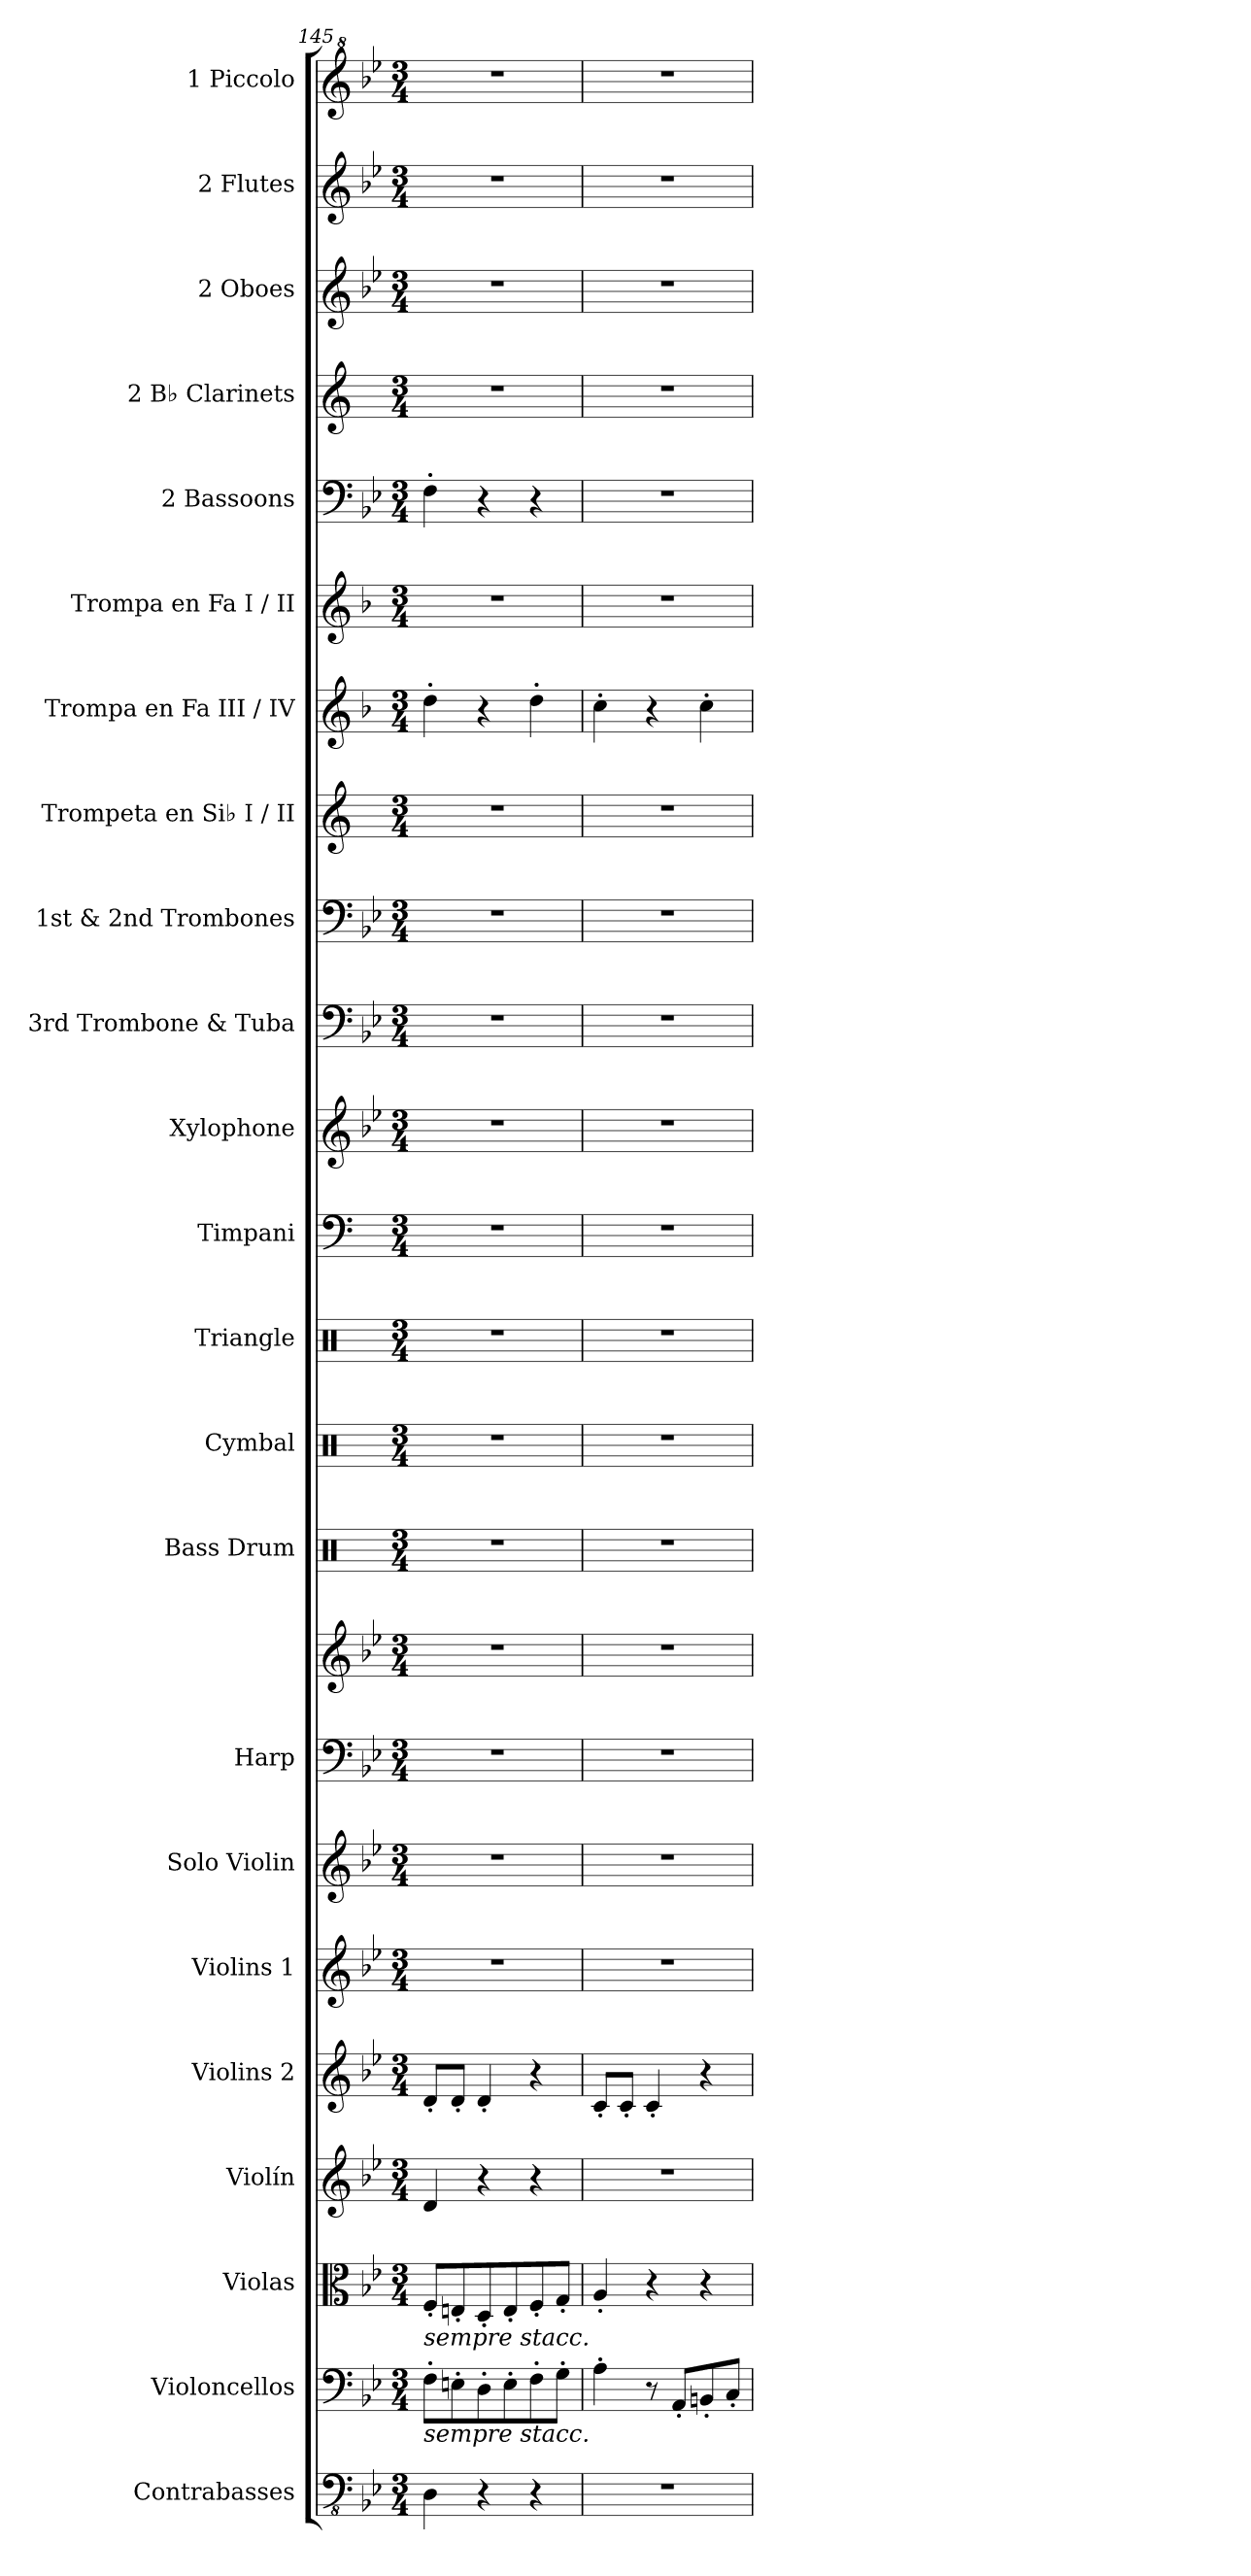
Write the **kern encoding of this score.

**kern	**kern	**kern	**kern	**kern	**kern	**kern	**kern	**kern	**kern	**kern	**kern	**kern	**kern	**kern	**kern	**kern	**kern	**kern	**kern	**kern	**kern	**kern	**kern
*part23	*part22	*part21	*part20	*part19	*part18	*part17	*part16	*part16	*part15	*part14	*part13	*part12	*part11	*part10	*part9	*part8	*part7	*part6	*part5	*part4	*part3	*part2	*part1
*staff24	*staff23	*staff22	*staff21	*staff20	*staff19	*staff18	*staff17	*staff16	*staff15	*staff14	*staff13	*staff12	*staff11	*staff10	*staff9	*staff8	*staff7	*staff6	*staff5	*staff4	*staff3	*staff2	*staff1
*I"Contrabasses	*I"Violoncellos	*I"Violas	*I"Violín	*I"Violins 2	*I"Violins 1	*I"Solo Violin	*I"Harp	*	*I"Bass Drum	*I"Cymbal	*I"Triangle	*I"Timpani	*I"Xylophone	*I"3rd Trombone     &amp; Tuba	*I"1st &amp; 2nd Trombones	*I"Trompeta en Si♭  I / II	*I"Trompa en Fa   III / IV	*I"Trompa en Fa I / II	*I"2 Bassoons	*I"2 B♭ Clarinets	*I"2 Oboes	*I"2 Flutes	*I"1 Piccolo
*I'Cbs.	*I'Vlcs.	*I'Vlas.	*I'Vln.	*I'Vlns. 2	*I'Vlns. 1	*I'S. Vln.	*I'Hrp.	*	*I'B. Dr.	*I'Cym.	*I'Trgl.	*I'Timp.	*I'Xyl.	*I'3rd Trb. &amp; Tba.	*I'1st &amp; 2nd    Trbs.	*I'Tpt. Si♭  I / II	*I'Trmp. Fa   III / IV	*I'Trmp. Fa I / II	*I'2 Bsns.	*I'2 B♭ Cls.	*I'2 Obs.	*I'2 Fls.	*I'1 Picc.
*clefFv4	*clefF4	*clefC3	*clefG2	*clefG2	*clefG2	*clefG2	*clefF4	*clefG2	*clefX	*clefX	*clefX	*clefF4	*clefG2	*clefF4	*clefF4	*clefG2	*clefG2	*clefG2	*clefF4	*clefG2	*clefG2	*clefG2	*clefG^2
*	*	*	*	*	*	*	*	*	*	*	*	*	*ITrd-7c-12	*	*	*ITrd1c2	*ITrd4c7	*ITrd4c7	*	*ITrd1c2	*	*	*ITrd-7c-12
*k[b-e-]	*k[b-e-]	*k[b-e-]	*k[b-e-]	*k[b-e-]	*k[b-e-]	*k[b-e-]	*k[b-e-]	*k[b-e-]	*k[]	*k[]	*k[]	*k[]	*k[b-e-]	*k[b-e-]	*k[b-e-]	*k[b-e-]	*k[b-e-]	*k[b-e-]	*k[b-e-]	*k[b-e-]	*k[b-e-]	*k[b-e-]	*k[b-e-]
*M3/4	*M3/4	*M3/4	*M3/4	*M3/4	*M3/4	*M3/4	*M3/4	*M3/4	*M3/4	*M3/4	*M3/4	*M3/4	*M3/4	*M3/4	*M3/4	*M3/4	*M3/4	*M3/4	*M3/4	*M3/4	*M3/4	*M3/4	*M3/4
=145	=145	=145	=145	=145	=145	=145	=145	=145	=145	=145	=145	=145	=145	=145	=145	=145	=145	=145	=145	=145	=145	=145	=145
!	!	!LO:TX:b:i:t=sempre stacc.	!	!	!	!	!	!	!	!	!	!	!	!	!	!	!	!	!	!	!	!	!
!	!LO:TX:b:i:t=sempre stacc.	!	!	!	!	!	!	!	!	!	!	!	!	!	!	!	!	!	!	!	!	!	!
4DD\	8F'\L	8F'/L	4d/	8d'/L	2.r	2.r	2.r	2.r	2.r	2.r	2.r	2.r	2.r	2.r	2.r	2.r	4g'\	2.r	4F'\	2.r	2.r	2.r	2.r
.	8En'\	8En'/	.	8d'/J	.	.	.	.	.	.	.	.	.	.	.	.	.	.	.	.	.	.	.
4r	8D'\	8D'/	4r	4d'/	.	.	.	.	.	.	.	.	.	.	.	.	4r	.	4r	.	.	.	.
.	8E'\	8E'/	.	.	.	.	.	.	.	.	.	.	.	.	.	.	.	.	.	.	.	.	.
4r	8F'\	8F'/	4r	4r	.	.	.	.	.	.	.	.	.	.	.	.	4g'\	.	4r	.	.	.	.
.	8G'\J	8G'/J	.	.	.	.	.	.	.	.	.	.	.	.	.	.	.	.	.	.	.	.	.
=146	=146	=146	=146	=146	=146	=146	=146	=146	=146	=146	=146	=146	=146	=146	=146	=146	=146	=146	=146	=146	=146	=146	=146
2.r	4A'\	4A'/	2.r	8c'/L	2.r	2.r	2.r	2.r	2.r	2.r	2.r	2.r	2.r	2.r	2.r	2.r	4f'\	2.r	2.r	2.r	2.r	2.r	2.r
.	.	.	.	8c'/J	.	.	.	.	.	.	.	.	.	.	.	.	.	.	.	.	.	.	.
.	8r	4r	.	4c'/	.	.	.	.	.	.	.	.	.	.	.	.	4r	.	.	.	.	.	.
.	8AA'/L	.	.	.	.	.	.	.	.	.	.	.	.	.	.	.	.	.	.	.	.	.	.
.	8BBn'/	4r	.	4r	.	.	.	.	.	.	.	.	.	.	.	.	4f'\	.	.	.	.	.	.
.	8C'/J	.	.	.	.	.	.	.	.	.	.	.	.	.	.	.	.	.	.	.	.	.	.
=	=	=	=	=	=	=	=	=	=	=	=	=	=	=	=	=	=	=	=	=	=	=	=
*-	*-	*-	*-	*-	*-	*-	*-	*-	*-	*-	*-	*-	*-	*-	*-	*-	*-	*-	*-	*-	*-	*-	*-
